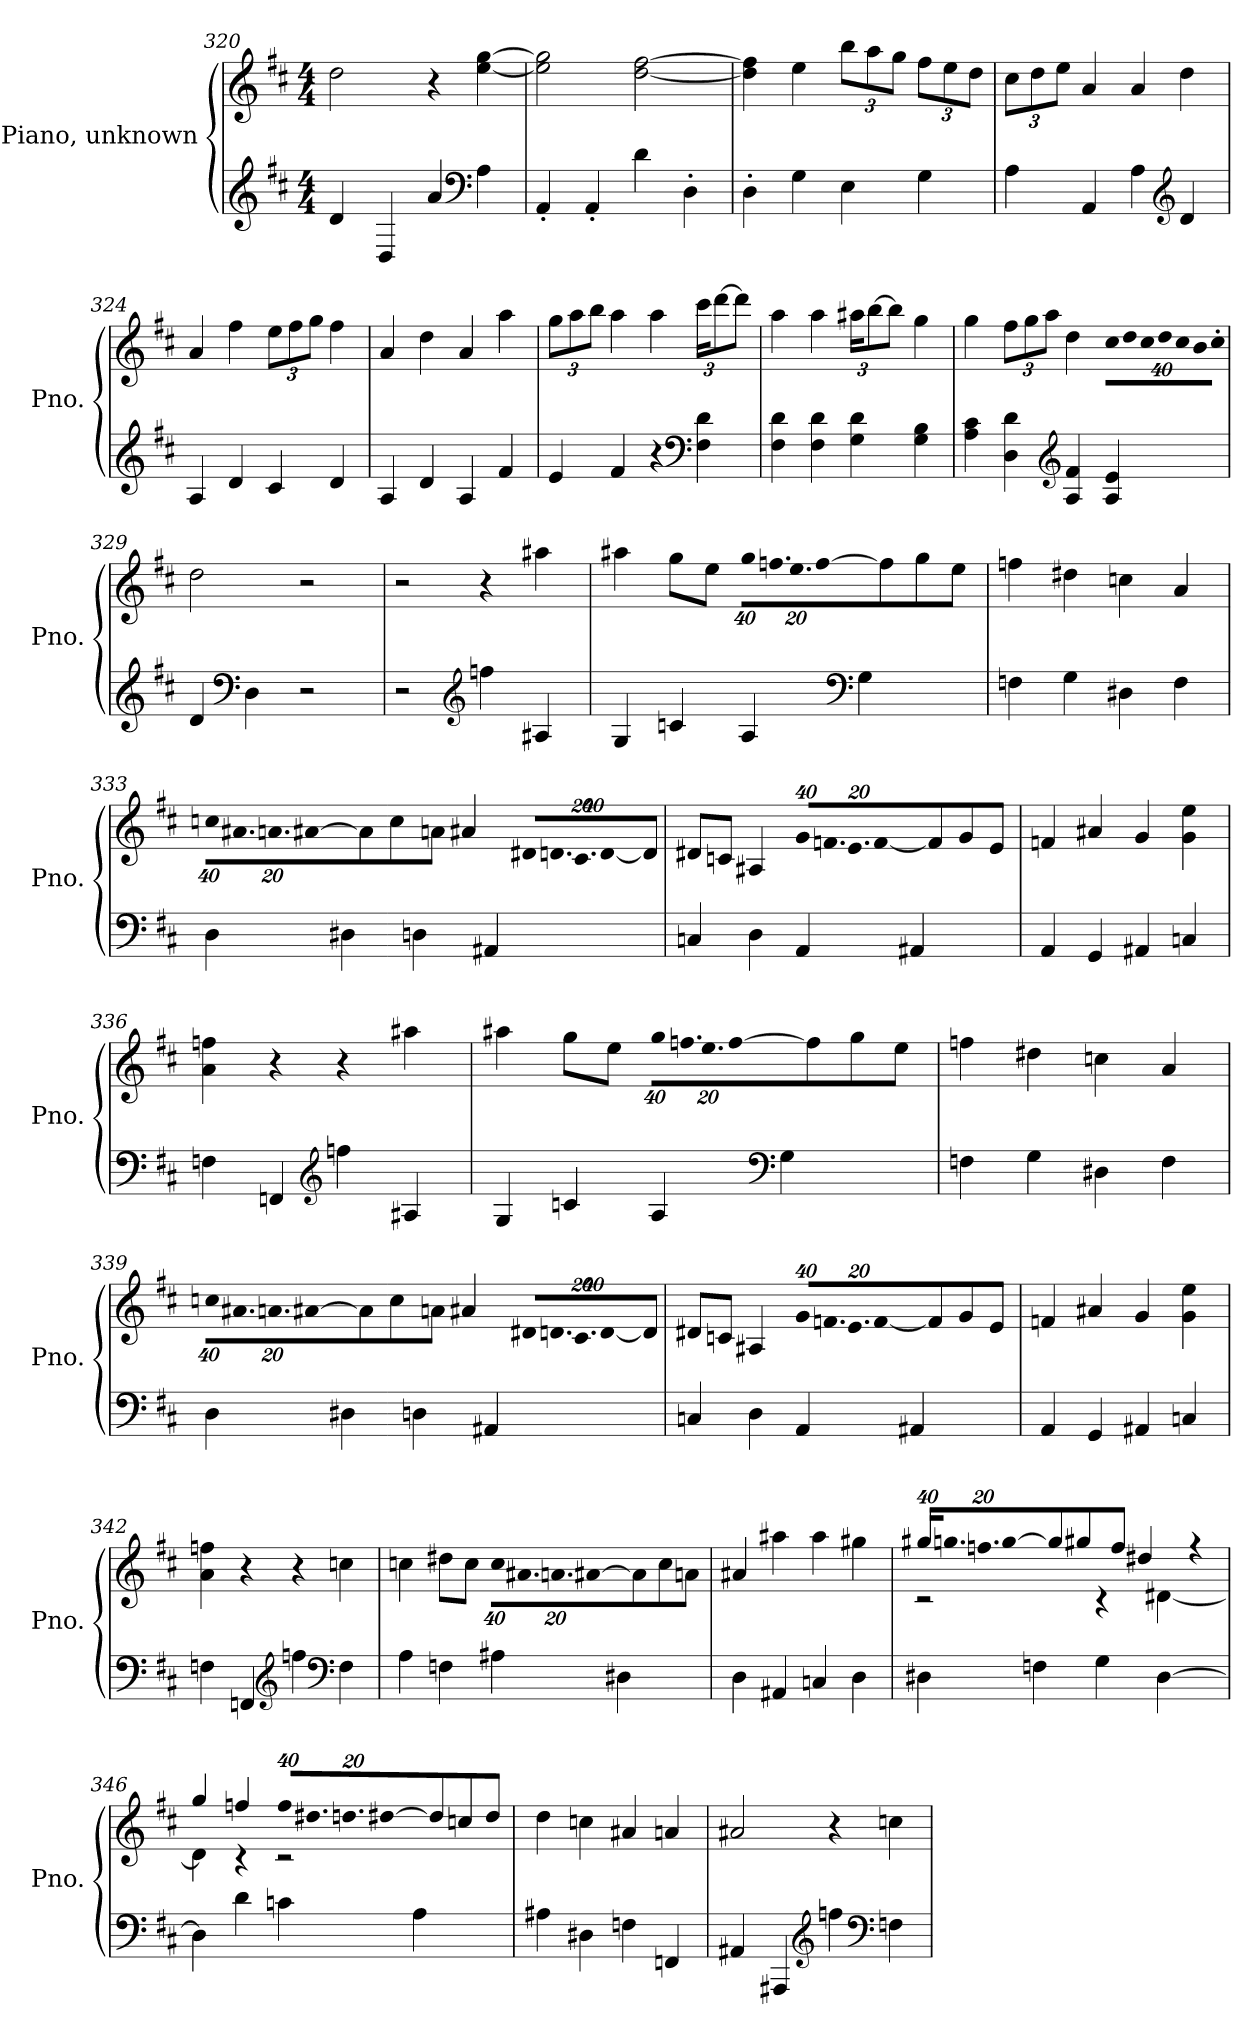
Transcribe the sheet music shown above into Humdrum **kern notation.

**kern	**kern
*part1	*part1
*staff2	*staff1
*I"Piano, unknown	*
*I'Pno.	*
*clefG2	*clefG2
*k[f#c#]	*k[f#c#]
*M4/4	*M4/4
=320	=320
4d/	2dd\
4D/	.
4a/	4r
*clefF4	*
4A\	[4ee\ [4gg\
=321	=321
4AA'/	2ee\] 2gg\]
4AA'/	.
4d\	[2dd\ [2ff#\
4D'\	.
=322	=322
4D'\	4dd\] 4ff#\]
4G\	4ee\
*	*Xbrackettup
4E\	12bb\L
.	12aa\
.	12gg\J
4G\	12ff#\L
.	12ee\
.	12dd\J
!!LO:LB:g=z
=323	=323
4A\	12cc#\L
.	12dd\
.	12ee\J
4AA/	4a/
4A\	4a/
*clefG2	*
4d/	4dd\
=324	=324
4A/	4a/
4d/	4ff#\
4c#/	12ee\L
.	12ff#\
.	12gg\J
4d/	4ff#\
=325	=325
4A/	4a/
4d/	4dd\
4A/	4a/
4f#/	4aa\
=326	=326
4e/	12gg\L
.	12aa\
.	12bb\J
4f#/	4aa\
4r	4aa\
*clefF4	*
4F#\ 4d\	24ccc#\KL
.	[12ddd\
.	8ddd\J]
=327	=327
4F#\ 4d\	4aa\
4F#\ 4d\	4aa\
4G\ 4d\	24aa#X\KL
.	[12bb\
.	8bb\J]
4G\ 4B\	4gg\
!!LO:PB:g=z
=328	=328
4A\ 4c#\	4gg\
4D\ 4d\	12ff#\L
.	12gg\
.	12aa\J
*clefG2	*
4A/ 4f#/	4dd\
!	!LO:N:vis=32
4A/ 4e/	640%23cc#\LLL
!	!LO:N:vis=32
.	640%23dd\
!	!LO:N:vis=32
.	640%23cc#\
!	!LO:N:vis=32
.	640%23dd\
!	!LO:N:vis=32
.	640%23cc#\
!	!LO:N:vis=32
.	640%23b\
!	!LO:N:vis=32
.	640%23cc#'\JJJ
640ryy	.
=329	=329
4d/	2dd\
*clefF4	*
4D\	.
2r	2r
=330	=330
2r	2r
*clefG2	*
4ffn\	4r
4A#X/	4aa#X\
=331	=331
4G/	4aa#X\
4cn/	8gg\L
.	8ee\J
!	!LO:N:vis=32
4A/	640%23gg\LLL
!	!LO:N:vis=64.
.	640%17ffn\L
!	!LO:N:vis=64.
.	640%17ee\J
!	!LO:N:vis=32
.	[640%23ff\JJ
.	8ff\]
*clefF4	*
4G\	8gg\
.	8ee\J
!!LO:LB:g=z
=332	=332
4Fn\	4ffn\
4G\	4dd#X\
4D#X\	4ccn\
4F\	4a/
=333	=333
!	!LO:N:vis=32
4D\	640%23ccn\LLL
!	!LO:N:vis=64.
.	640%17a#X\L
!	!LO:N:vis=64.
.	640%17an\J
!	!LO:N:vis=32
.	[640%23a#X\JJ
.	8a#\]
4D#X\	8cc\
.	8an\J
4Dn\	4a#X/
!	!LO:N:vis=32
4AA#X/	640%23d#X/LLL
!	!LO:N:vis=64.
.	640%17dn/L
!	!LO:N:vis=64.
.	640%17c#/J
!	!LO:N:vis=32
.	[640%23d/JJ
.	8d/J]
=334	=334
4Cn/	8d#X/L
.	8cn/J
4D\	4A#X/
!	!LO:N:vis=32
4AA/	640%23g/LLL
!	!LO:N:vis=64.
.	640%17fn/L
!	!LO:N:vis=64.
.	640%17e/J
!	!LO:N:vis=32
.	[640%23f/JJ
.	8f/]
4AA#X/	8g/
.	8e/J
!!LO:LB:g=z
=335	=335
4AA/	4fn/
4GG/	4a#X/
4AA#X/	4g/
4Cn/	4g\ 4ee\
=336	=336
4Fn\	4a\ 4ffn\
4FFn/	4r
*clefG2	*
4ffn\	4r
4A#X/	4aa#X\
=337	=337
4G/	4aa#X\
4cn/	8gg\L
.	8ee\J
!	!LO:N:vis=32
4A/	640%23gg\LLL
!	!LO:N:vis=64.
.	640%17ffn\L
!	!LO:N:vis=64.
.	640%17ee\J
!	!LO:N:vis=32
.	[640%23ff\JJ
.	8ff\]
*clefF4	*
4G\	8gg\
.	8ee\J
=338	=338
4Fn\	4ffn\
4G\	4dd#X\
4D#X\	4ccn\
4F\	4a/
!!LO:LB:g=z
=339	=339
!	!LO:N:vis=32
4D\	640%23ccn\LLL
!	!LO:N:vis=64.
.	640%17a#X\L
!	!LO:N:vis=64.
.	640%17an\J
!	!LO:N:vis=32
.	[640%23a#X\JJ
.	8a#\]
4D#X\	8cc\
.	8an\J
4Dn\	4a#X/
!	!LO:N:vis=32
4AA#X/	640%23d#X/LLL
!	!LO:N:vis=64.
.	640%17dn/L
!	!LO:N:vis=64.
.	640%17c#/J
!	!LO:N:vis=32
.	[640%23d/JJ
.	8d/J]
=340	=340
4Cn/	8d#X/L
.	8cn/J
4D\	4A#X/
!	!LO:N:vis=32
4AA/	640%23g/LLL
!	!LO:N:vis=64.
.	640%17fn/L
!	!LO:N:vis=64.
.	640%17e/J
!	!LO:N:vis=32
.	[640%23f/JJ
.	8f/]
4AA#X/	8g/
.	8e/J
=341	=341
4AA/	4fn/
4GG/	4a#X/
4AA#X/	4g/
4Cn/	4g\ 4ee\
!!LO:LB:g=z
=342	=342
4Fn\	4a\ 4ffn\
4FFn/	4r
*clefG2	*
4ffn\	4r
*clefF4	*
4F\	4ccn\
=343	=343
4A\	4ccn\
4Fn\	8dd#X\L
.	8cc\J
!	!LO:N:vis=32
4A#X\	640%23cc\LLL
!	!LO:N:vis=64.
.	640%17a#X\L
!	!LO:N:vis=64.
.	640%17an\J
!	!LO:N:vis=32
.	[640%23a#X\JJ
.	8a#\]
4D#X\	8cc\
.	8an\J
=344	=344
4D\	4a#X/
4AA#X/	4aa#X\
4Cn/	4aa#\
4D\	4gg#X\
!!LO:LB:g=z
=345	=345
!	!LO:N:vis=32
*	*^
4D#X\	640%23gg#X/LLL	2r
!	!LO:N:vis=64.	!
.	640%17ggn/L	.
!	!LO:N:vis=64.	!
.	640%17ffn/J	.
!	!LO:N:vis=32	!
.	[640%23gg/JJ	.
.	8gg/]	.
4Fn\	8gg#X/	.
.	8ff/J	.
4G\	4dd#X/	4r
[4D#\	4r	[4d#X\
=346	=346	=346
4D#\]	4gg/	4d#\]
4d\	4ffn/	4r
!	!LO:N:vis=32	!
4cn\	640%23ff/LLL	2r
!	!LO:N:vis=64.	!
.	640%17dd#X/L	.
!	!LO:N:vis=64.	!
.	640%17ddn/J	.
!	!LO:N:vis=32	!
.	[640%23dd#X/JJ	.
.	8dd#/]	.
4A\	8ccn/	.
.	8dd#/J	.
*	*v	*v
=347	=347
4A#X\	4dd\
4D#X\	4ccn\
4Fn\	4a#X/
4FFn/	4an/
!!LO:PB:g=z
=348	=348
4AA#X/	2a#X/
4AAA#X/	.
*clefG2	*
4ffn\	4r
*clefF4	*
4Fn\	4ccn\
=	=
*-	*-
